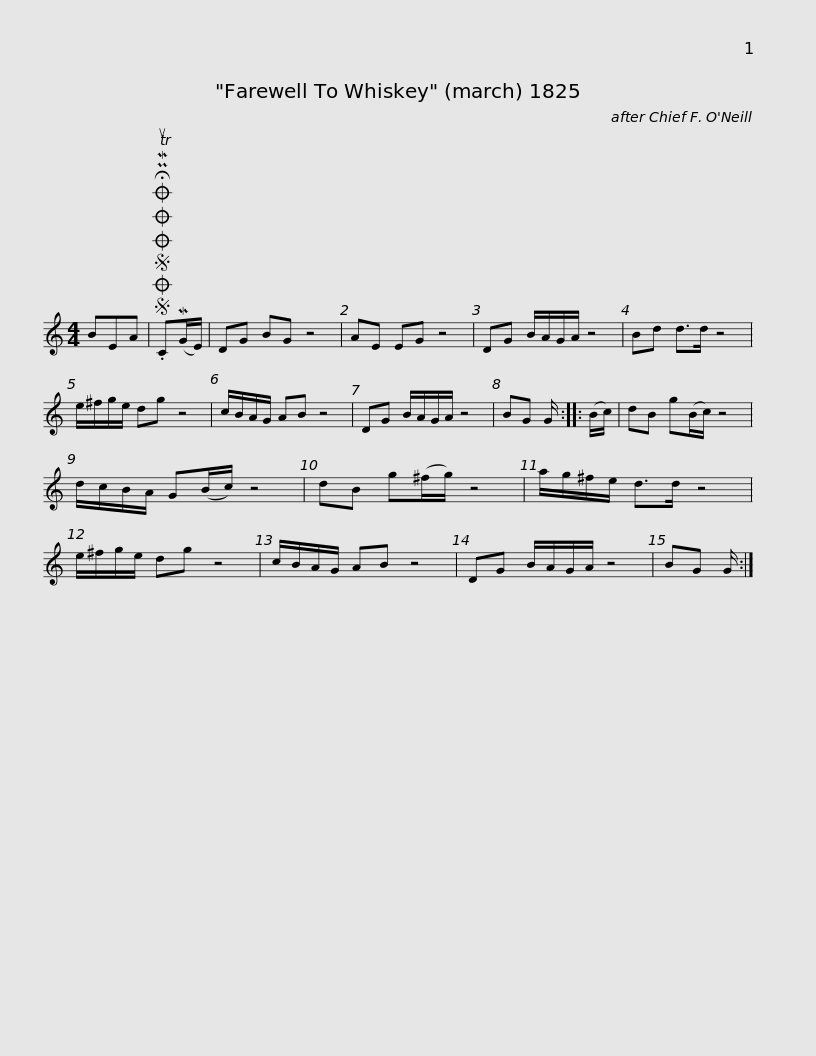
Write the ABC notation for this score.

X:1
L:1/8
M:4/4
I:linebreak $
K:C
V:1 treble
V:1
 BEA |SOSOOO .!fermata!PMTuC(MG/E/) | DG BG z4 | AE EG z4 | DG B/A/G/A/ z4 | %5
 Bd d>d z4 | e/^f/g/e/ dg z4 | c/B/A/G/ AB z4 |$ DG B/A/G/A/ z4 | BG G/ :: %10
 (B/c/) | dB g(B/c/) z4 | d/c/B/A/ G(B/c/) z4 | dB g(^f/g/) z4 | a/g/^f/e/ d>d z4 |$ %15
 e/^f/g/e/ dg z4 | c/B/A/G/ AB z4 | DG B/A/G/A/ z4 | BG G/ :| %19
